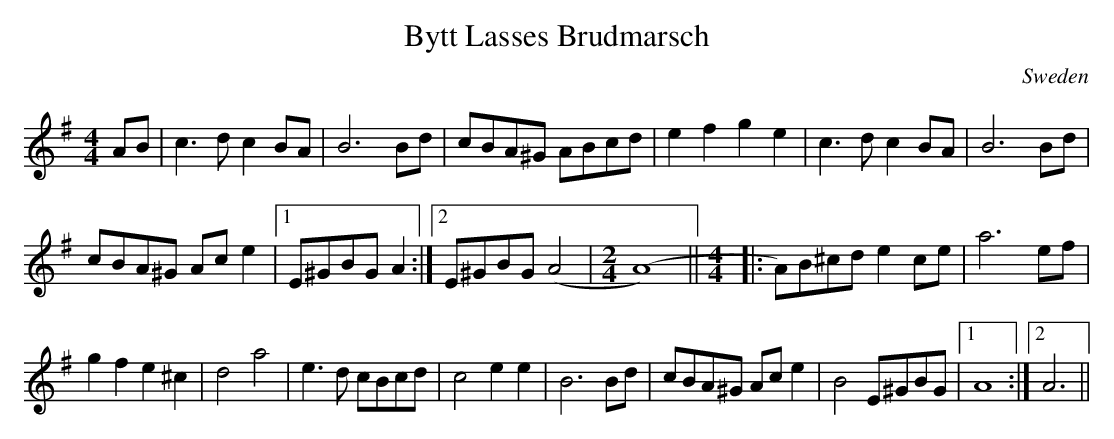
X:1
T:Bytt Lasses Brudmarsch
O:Sweden
M:4/4
K:ADor
AB|\
c3d c2BA|B6 Bd|cBA^G ABcd|e2f2 g2e2|\
c3d c2BA|B6 Bd|
cBA^G Ace2|1 E^GBG A2 :|2 E^GBG (A4|\
M:2/4
(A8)||\
M:4/4
|:A)B^cd e2ce|a6 ef|
g2f2 e2^c2|d4 a4|\
e3d cBcd|c4 e2e2|B6 Bd|cBA^G Ace2|B4 E^GBG\
|1 A8 :|2 A6||
